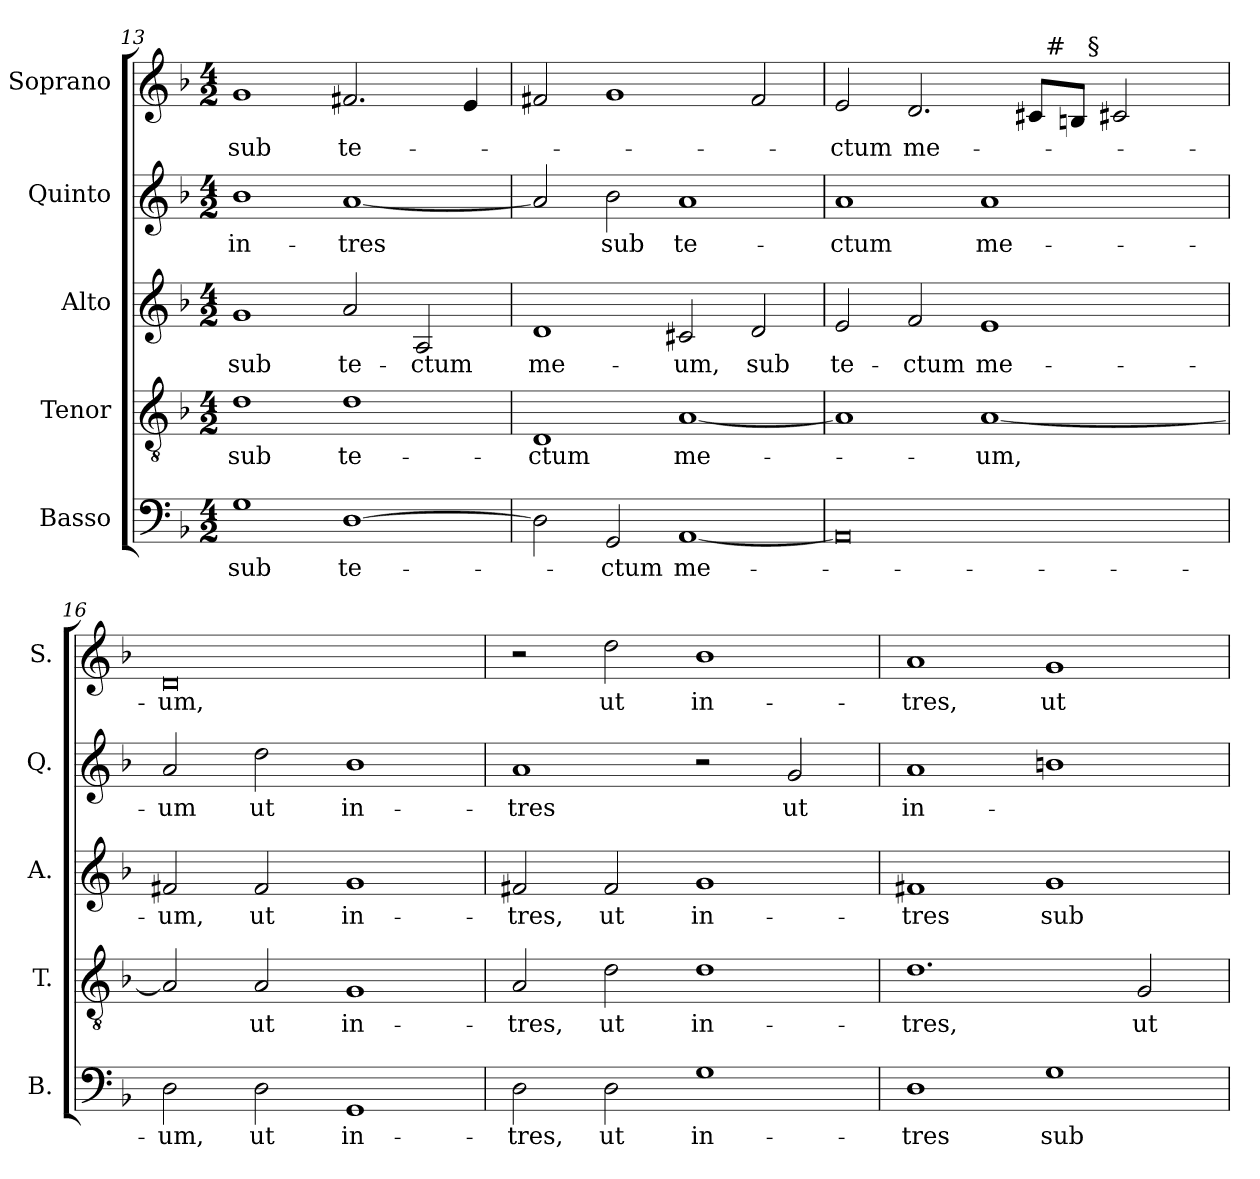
**kern	**text	**kern	**text	**kern	**text	**kern	**text	**kern	**text
*part5	*part5	*part4	*part4	*part3	*part3	*part2	*part2	*part1	*part1
*staff5	*staff5	*staff4	*staff4	*staff3	*staff3	*staff2	*staff2	*staff1	*staff1
*I"Basso	*	*I"Tenor	*	*I"Alto	*	*I"Quinto	*	*I"Soprano	*
*I'B.	*	*I'T.	*	*I'A.	*	*I'Q.	*	*I'S.	*
*clefF4	*	*clefGv2	*	*clefG2	*	*clefG2	*	*clefG2	*
*	*	*ITrd7c12	*	*	*	*	*	*	*
*k[b-]	*	*k[b-]	*	*k[b-]	*	*k[b-]	*	*k[b-]	*
*F:	*	*F:	*	*F:	*	*F:	*	*F:	*
*M4/2	*	*M4/2	*	*M4/2	*	*M4/2	*	*M4/2	*
=13	=13	=13	=13	=13	=13	=13	=13	=13	=13
!	!LO:LY:b:color=#000000	!	!	!	!	!	!	!	!
!	!	!	!LO:LY:b:color=#000000	!	!	!	!	!	!
!	!	!	!	!	!LO:LY:b:color=#000000	!	!	!	!
!	!	!	!	!	!	!	!LO:LY:b:color=#000000	!	!
!	!	!	!	!	!	!	!	!	!LO:LY:b:color=#000000
1Gi	sub	1Di	sub	1gi	sub	1b-i	in-	1gi	sub
!	!LO:LY:b:color=#000000	!	!	!	!	!	!	!	!
!	!	!	!LO:LY:b:color=#000000	!	!	!	!	!	!
!	!	!	!	!	!LO:LY:b:color=#000000	!	!	!	!
!	!	!	!	!	!	!	!LO:LY:b:color=#000000	!	!
!	!	!	!	!	!	!	!	!	!LO:LY:b:color=#000000
[1Di	te-	1Di	te-	2ai/	te-	[1ai	-tres	2.f#Xi/	te-
!	!	!	!	!	!LO:LY:b:color=#000000	!	!	!	!
.	.	.	.	2Ai/	-ctum	.	.	.	.
.	.	.	.	.	.	.	.	4ei/	.
!!LO:LB:g=z
=14	=14	=14	=14	=14	=14	=14	=14	=14	=14
!	!	!	!LO:LY:b:color=#000000	!	!	!	!	!	!
!	!	!	!	!	!LO:LY:b:color=#000000	!	!	!	!
2Di\]	.	1DDi	-ctum	1di	me-	2ai/]	.	2f#Xi/	.
!	!LO:LY:b:color=#000000	!	!	!	!	!	!	!	!
!	!	!	!	!	!	!	!LO:LY:b:color=#000000	!	!
2GGi/	-ctum	.	.	.	.	2b-i\	sub	1gi	.
!	!LO:LY:b:color=#000000	!	!	!	!	!	!	!	!
!	!	!	!LO:LY:b:color=#000000	!	!	!	!	!	!
!	!	!	!	!	!LO:LY:b:color=#000000	!	!	!	!
!	!	!	!	!	!	!	!LO:LY:b:color=#000000	!	!
[1AAi	me-	[1AAi	me-	2c#Xi/	-um,	1ai	te-	.	.
!	!	!	!	!	!LO:LY:b:color=#000000	!	!	!	!
.	.	.	.	2di/	sub	.	.	2f#i/	.
=15	=15	=15	=15	=15	=15	=15	=15	=15	=15
!	!	!	!	!	!LO:LY:b:color=#000000	!	!	!	!
!	!	!	!	!	!	!	!LO:LY:b:color=#000000	!	!
!	!	!	!	!	!	!	!	!	!LO:LY:b:color=#000000
*	*	*	*	*	*	*	*	*^	*
*	*	*	*	*	*	*	*	*	*^	*
0AAi]	.	1AAi]	.	2ei/	te-	1ai	-ctum	2ei/	1ryy	1ryy	-ctum
!	!	!	!	!	!LO:LY:b:color=#000000	!	!	!	!	!	!
!	!	!	!	!	!	!	!	!	!	!	!LO:LY:b:color=#000000
.	.	.	.	2fi/	-ctum	.	.	2.di/	.	.	me-
!	!	!	!LO:LY:b:color=#000000	!	!	!	!	!	!	!	!
!	!	!	!	!	!LO:LY:b:color=#000000	!	!	!	!	!	!
!	!	!	!	!	!	!	!LO:LY:b:color=#000000	!	!	!	!
.	.	[1AAi	-um,	1ei	me-	1ai	me-	.	4ryy	4ryy	.
.	.	.	.	.	.	.	.	8c#i/L	32ryy	8ryy	.
.	.	.	.	.	.	.	.	.	256ryy	.	.
!	!	!	!	!	!	!	!	!	!LO:TX:a:t=#	!	!
.	.	.	.	.	.	.	.	.	2ryy	.	.
.	.	.	.	.	.	.	.	8Bi/J	.	32ryy	.
.	.	.	.	.	.	.	.	.	.	256ryy	.
!	!	!	!	!	!	!	!	!	!	!LO:TX:a:t=§	!
.	.	.	.	.	.	.	.	.	.	2ryy	.
.	.	.	.	.	.	.	.	2c#Xi/	.	.	.
.	.	.	.	.	.	.	.	.	8ryy	.	.
.	.	.	.	.	.	.	.	.	16ryy	16ryy	.
.	.	.	.	.	.	.	.	.	64..ryy	64..ryy	.
*	*	*	*	*	*	*	*	*v	*v	*v	*
=16	=16	=16	=16	=16	=16	=16	=16	=16	=16
*	*	*	*	*	*	*	*	*^	*
*	*	*	*	*	*	*	*	*	*^	*
!	!LO:LY:b:color=#000000	!	!	!	!	!	!	!	!	!	!
*	*	*	*	*	*	*	*	*v	*v	*v	*
*	*	*	*	*	*	*	*	*^	*
*	*	*	*	*	*	*	*	*	*^	*
!	!	!	!	!	!LO:LY:b:color=#000000	!	!	!	!	!	!
*	*	*	*	*	*	*	*	*v	*v	*v	*
*	*	*	*	*	*	*	*	*^	*
*	*	*	*	*	*	*	*	*	*^	*
!	!	!	!	!	!	!	!LO:LY:b:color=#000000	!	!	!	!
*	*	*	*	*	*	*	*	*v	*v	*v	*
*	*	*	*	*	*	*	*	*^	*
*	*	*	*	*	*	*	*	*	*^	*
!	!	!	!	!	!	!	!	!	!	!	!LO:LY:b:color=#000000
*	*	*	*	*	*	*	*	*v	*v	*v	*
2Di\	-um,	2AAi/]	.	2f#Xi/	-um,	2ai/	-um	0di	-um,
!	!LO:LY:b:color=#000000	!	!	!	!	!	!	!	!
!	!	!	!LO:LY:b:color=#000000	!	!	!	!	!	!
!	!	!	!	!	!LO:LY:b:color=#000000	!	!	!	!
!	!	!	!	!	!	!	!LO:LY:b:color=#000000	!	!
2Di\	ut	2AAi/	ut	2f#i/	ut	2ddi\	ut	.	.
!	!LO:LY:b:color=#000000	!	!	!	!	!	!	!	!
!	!	!	!LO:LY:b:color=#000000	!	!	!	!	!	!
!	!	!	!	!	!LO:LY:b:color=#000000	!	!	!	!
!	!	!	!	!	!	!	!LO:LY:b:color=#000000	!	!
1GGi	in-	1GGi	in-	1gi	in-	1b-i	in-	.	.
=17	=17	=17	=17	=17	=17	=17	=17	=17	=17
!	!LO:LY:b:color=#000000	!	!	!	!	!	!	!	!
!	!	!	!LO:LY:b:color=#000000	!	!	!	!	!	!
!	!	!	!	!	!LO:LY:b:color=#000000	!	!	!	!
!	!	!	!	!	!	!	!LO:LY:b:color=#000000	!	!
2Di\	-tres,	2AAi/	-tres,	2f#Xi/	-tres,	1ai	-tres	2r	.
!	!LO:LY:b:color=#000000	!	!	!	!	!	!	!	!
!	!	!	!LO:LY:b:color=#000000	!	!	!	!	!	!
!	!	!	!	!	!LO:LY:b:color=#000000	!	!	!	!
!	!	!	!	!	!	!	!	!	!LO:LY:b:color=#000000
2Di\	ut	2Di\	ut	2f#i/	ut	.	.	2ddi\	ut
!	!LO:LY:b:color=#000000	!	!	!	!	!	!	!	!
!	!	!	!LO:LY:b:color=#000000	!	!	!	!	!	!
!	!	!	!	!	!LO:LY:b:color=#000000	!	!	!	!
!	!	!	!	!	!	!	!	!	!LO:LY:b:color=#000000
1Gi	in-	1Di	in-	1gi	in-	2r	.	1b-i	in-
!	!	!	!	!	!	!	!LO:LY:b:color=#000000	!	!
.	.	.	.	.	.	2gi/	ut	.	.
=18	=18	=18	=18	=18	=18	=18	=18	=18	=18
!	!LO:LY:b:color=#000000	!	!	!	!	!	!	!	!
!	!	!	!LO:LY:b:color=#000000	!	!	!	!	!	!
!	!	!	!	!	!LO:LY:b:color=#000000	!	!	!	!
!	!	!	!	!	!	!	!LO:LY:b:color=#000000	!	!
!	!	!	!	!	!	!	!	!	!LO:LY:b:color=#000000
1Di	-tres	1.Di	-tres,	1f#Xi	-tres	1ai	in-	1ai	-tres,
!	!LO:LY:b:color=#000000	!	!	!	!	!	!	!	!
!	!	!	!	!	!LO:LY:b:color=#000000	!	!	!	!
!	!	!	!	!	!	!	!	!	!LO:LY:b:color=#000000
1Gi	sub	.	.	1gi	sub	1bni	.	1gi	ut
!	!	!	!LO:LY:b:color=#000000	!	!	!	!	!	!
.	.	2GGi/	ut	.	.	.	.	.	.
=	=	=	=	=	=	=	=	=	=
*-	*-	*-	*-	*-	*-	*-	*-	*-	*-
